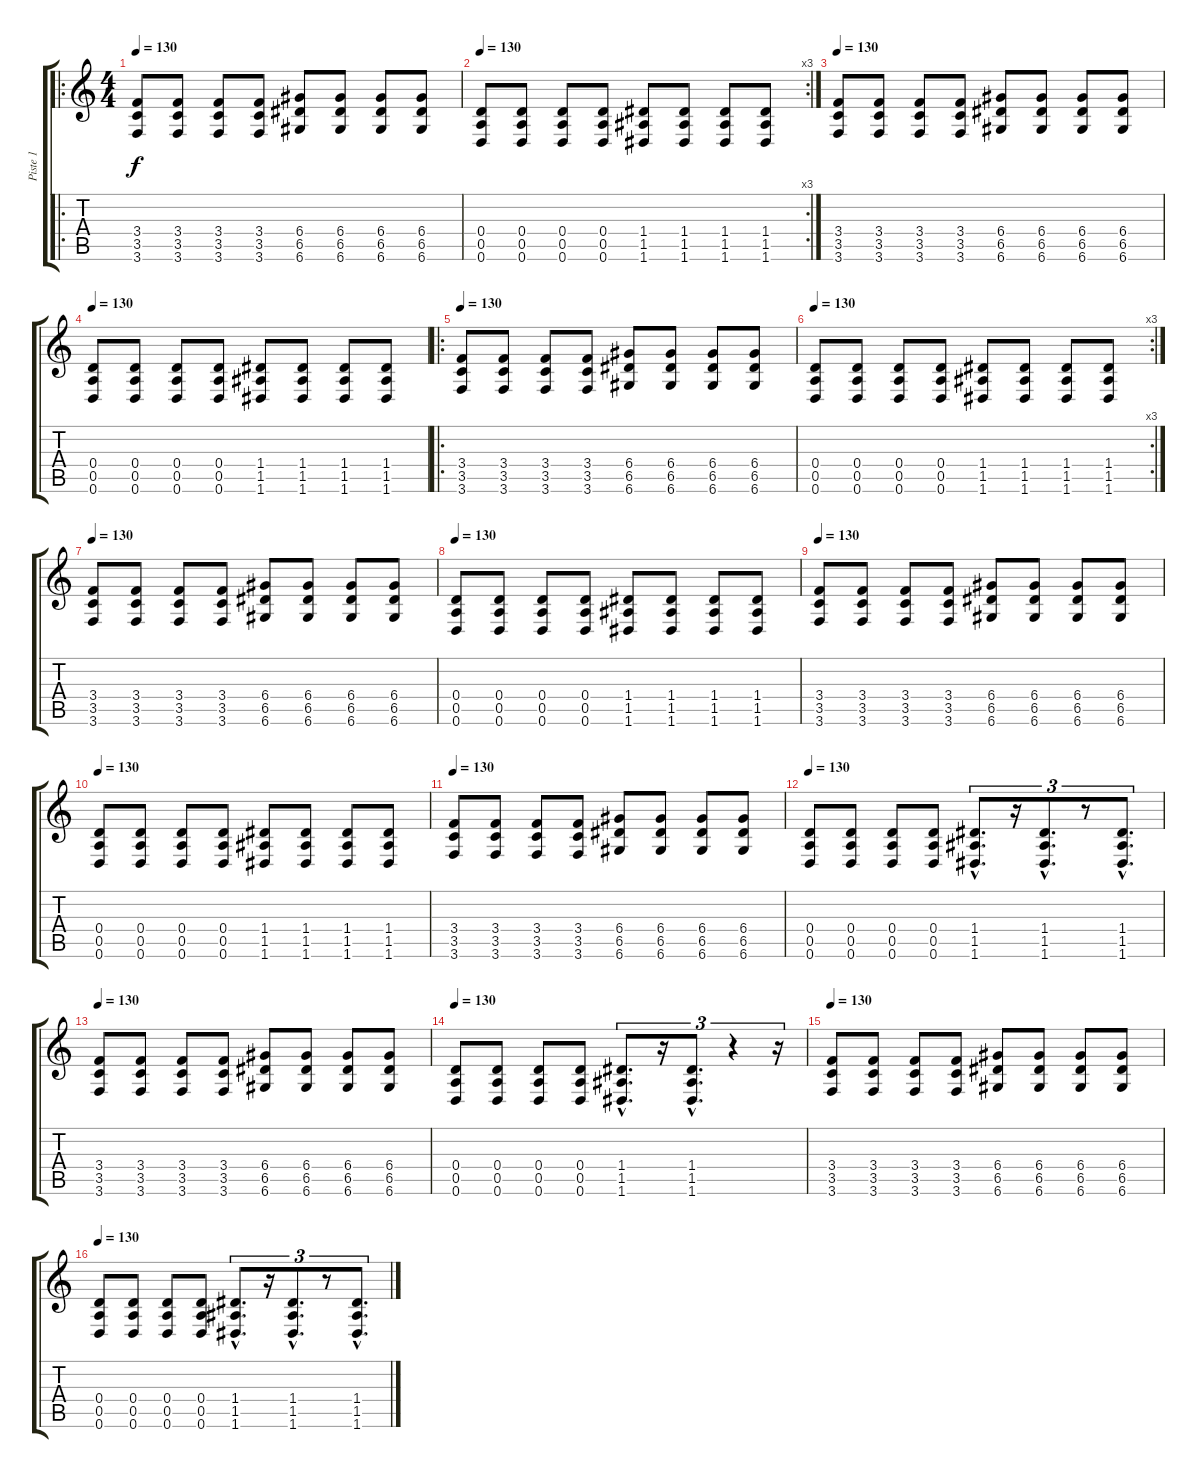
\track ("Piste 1" "Piste 1") {instrument distortionguitar}
\staff {score tabs}
\tuning (E4 B3 G3 D3 A2 D2) {hide}
\ro
\ts (4 4)
\tempo 130
\clef g2
\ks c
(3.4 3.5 3.6).8{dy f} (3.4 3.5 3.6).8 (3.4 3.5 3.6).8 (3.4 3.5 3.6).8 (6.4 6.5 6.6).8 (6.4 6.5 6.6).8 (6.4 6.5 6.6).8 (6.4 6.5 6.6).8 |
\rc 3
\tempo 130
(0.4 0.5 0.6).8 (0.4 0.5 0.6).8 (0.4 0.5 0.6).8 (0.4 0.5 0.6).8 (1.4 1.5 1.6).8 (1.4 1.5 1.6).8 (1.4 1.5 1.6).8 (1.4 1.5 1.6).8 |
\tempo 130
(3.4 3.5 3.6).8 (3.4 3.5 3.6).8 (3.4 3.5 3.6).8 (3.4 3.5 3.6).8 (6.4 6.5 6.6).8 (6.4 6.5 6.6).8 (6.4 6.5 6.6).8 (6.4 6.5 6.6).8 |
\tempo 130
(0.4 0.5 0.6).8 (0.4 0.5 0.6).8 (0.4 0.5 0.6).8 (0.4 0.5 0.6).8 (1.4 1.5 1.6).8 (1.4 1.5 1.6).8 (1.4 1.5 1.6).8 (1.4 1.5 1.6).8 |
\ro
\tempo 130
(3.4 3.5 3.6).8 (3.4 3.5 3.6).8 (3.4 3.5 3.6).8 (3.4 3.5 3.6).8 (6.4 6.5 6.6).8 (6.4 6.5 6.6).8 (6.4 6.5 6.6).8 (6.4 6.5 6.6).8 |
\rc 3
\tempo 130
(0.4 0.5 0.6).8 (0.4 0.5 0.6).8 (0.4 0.5 0.6).8 (0.4 0.5 0.6).8 (1.4 1.5 1.6).8 (1.4 1.5 1.6).8 (1.4 1.5 1.6).8 (1.4 1.5 1.6).8 |
\tempo 130
(3.4 3.5 3.6).8 (3.4 3.5 3.6).8 (3.4 3.5 3.6).8 (3.4 3.5 3.6).8 (6.4 6.5 6.6).8 (6.4 6.5 6.6).8 (6.4 6.5 6.6).8 (6.4 6.5 6.6).8 |
\tempo 130
(0.4 0.5 0.6).8 (0.4 0.5 0.6).8 (0.4 0.5 0.6).8 (0.4 0.5 0.6).8 (1.4 1.5 1.6).8 (1.4 1.5 1.6).8 (1.4 1.5 1.6).8 (1.4 1.5 1.6).8 |
\tempo 130
(3.4 3.5 3.6).8 (3.4 3.5 3.6).8 (3.4 3.5 3.6).8 (3.4 3.5 3.6).8 (6.4 6.5 6.6).8 (6.4 6.5 6.6).8 (6.4 6.5 6.6).8 (6.4 6.5 6.6).8 |
\tempo 130
(0.4 0.5 0.6).8 (0.4 0.5 0.6).8 (0.4 0.5 0.6).8 (0.4 0.5 0.6).8 (1.4 1.5 1.6).8 (1.4 1.5 1.6).8 (1.4 1.5 1.6).8 (1.4 1.5 1.6).8 |
\tempo 130
(3.4 3.5 3.6).8 (3.4 3.5 3.6).8 (3.4 3.5 3.6).8 (3.4 3.5 3.6).8 (6.4 6.5 6.6).8 (6.4 6.5 6.6).8 (6.4 6.5 6.6).8 (6.4 6.5 6.6).8 |
\tempo 130
(0.4 0.5 0.6).8 (0.4 0.5 0.6).8 (0.4 0.5 0.6).8 (0.4 0.5 0.6).8 (1.4{hac} 1.5{hac} 1.6{hac}).8{d tu (3 2)} r.16{tu (3 2)} (1.4{hac} 1.5{hac} 1.6{hac}).8{d tu (3 2)} r.8{tu (3 2)} (1.4{hac} 1.5{hac} 1.6{hac}).8{d tu (3 2)} |
\tempo 130
(3.4 3.5 3.6).8 (3.4 3.5 3.6).8 (3.4 3.5 3.6).8 (3.4 3.5 3.6).8 (6.4 6.5 6.6).8 (6.4 6.5 6.6).8 (6.4 6.5 6.6).8 (6.4 6.5 6.6).8 |
\tempo 130
(0.4 0.5 0.6).8 (0.4 0.5 0.6).8 (0.4 0.5 0.6).8 (0.4 0.5 0.6).8 (1.4{hac} 1.5{hac} 1.6{hac}).8{d tu (3 2)} r.16{tu (3 2)} (1.4{hac} 1.5{hac} 1.6{hac}).8{d tu (3 2)} r.4{tu (3 2)} r.16{tu (3 2)} |
\tempo 130
(3.4 3.5 3.6).8 (3.4 3.5 3.6).8 (3.4 3.5 3.6).8 (3.4 3.5 3.6).8 (6.4 6.5 6.6).8 (6.4 6.5 6.6).8 (6.4 6.5 6.6).8 (6.4 6.5 6.6).8 |
\tempo 130
(0.4 0.5 0.6).8 (0.4 0.5 0.6).8 (0.4 0.5 0.6).8 (0.4 0.5 0.6).8 (1.4{hac} 1.5{hac} 1.6{hac}).8{d tu (3 2)} r.16{tu (3 2)} (1.4{hac} 1.5{hac} 1.6{hac}).8{d tu (3 2)} r.8{tu (3 2)} (1.4{hac} 1.5{hac} 1.6{hac}).8{d tu (3 2)}
